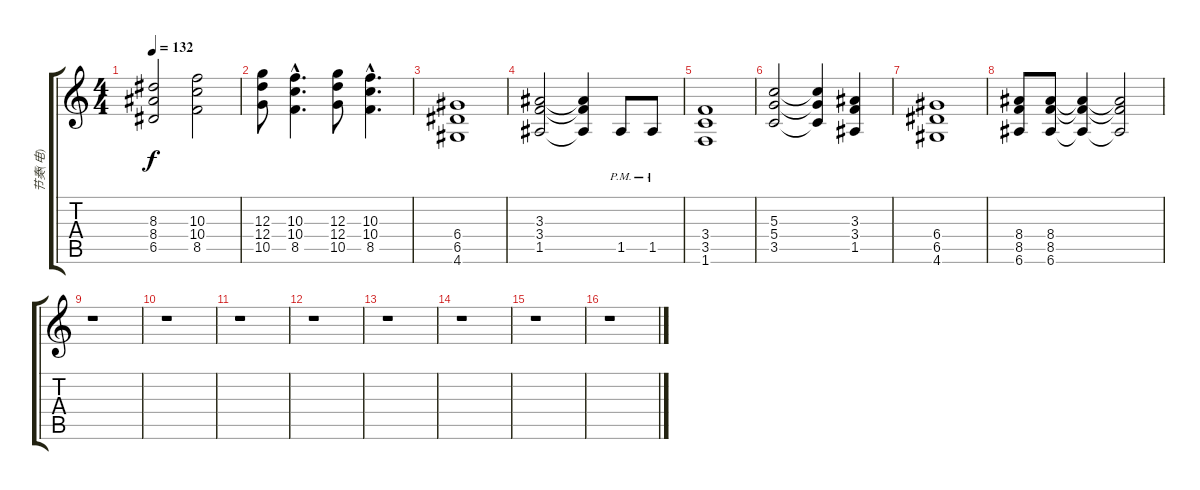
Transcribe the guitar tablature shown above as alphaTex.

\track ("节奏(电)" "节奏(电)") {instrument distortionguitar}
\staff {score tabs}
\tuning (E4 B3 G3 D3 A2 E2) {hide}
\ts (4 4)
\tempo 132
\clef g2
\ks c
(8.3 8.4 6.5).2{dy f} (10.3 10.4 8.5).2 |
(12.3 12.4 10.5).8 (10.3{hac} 10.4{hac} 8.5{hac}).4{d} (12.3 12.4 10.5).8 (10.3{hac} 10.4{hac} 8.5{hac}).4{d} |
(6.4 6.5 4.6).1 |
(3.3 3.4 1.5).2 (3.3{t} 3.4{t} 1.5{t}).4 1.5{pm}.8 1.5{pm}.8 |
(3.4 3.5 1.6).1 |
(5.3 5.4 3.5).2 (5.3{t} 5.4{t} 3.5{t}).4 (3.3 3.4 1.5).4 |
(6.4 6.5 4.6).1 |
(8.4 8.5 6.6).8 (8.4 8.5 6.6).8 (8.4{t} 8.5{t} 6.6{t}).4 (8.4{t} 8.5{t} 6.6{t}).2 |
r.1 |
r.1 |
r.1 |
r.1 |
r.1 |
r.1 |
r.1 |
r.1
